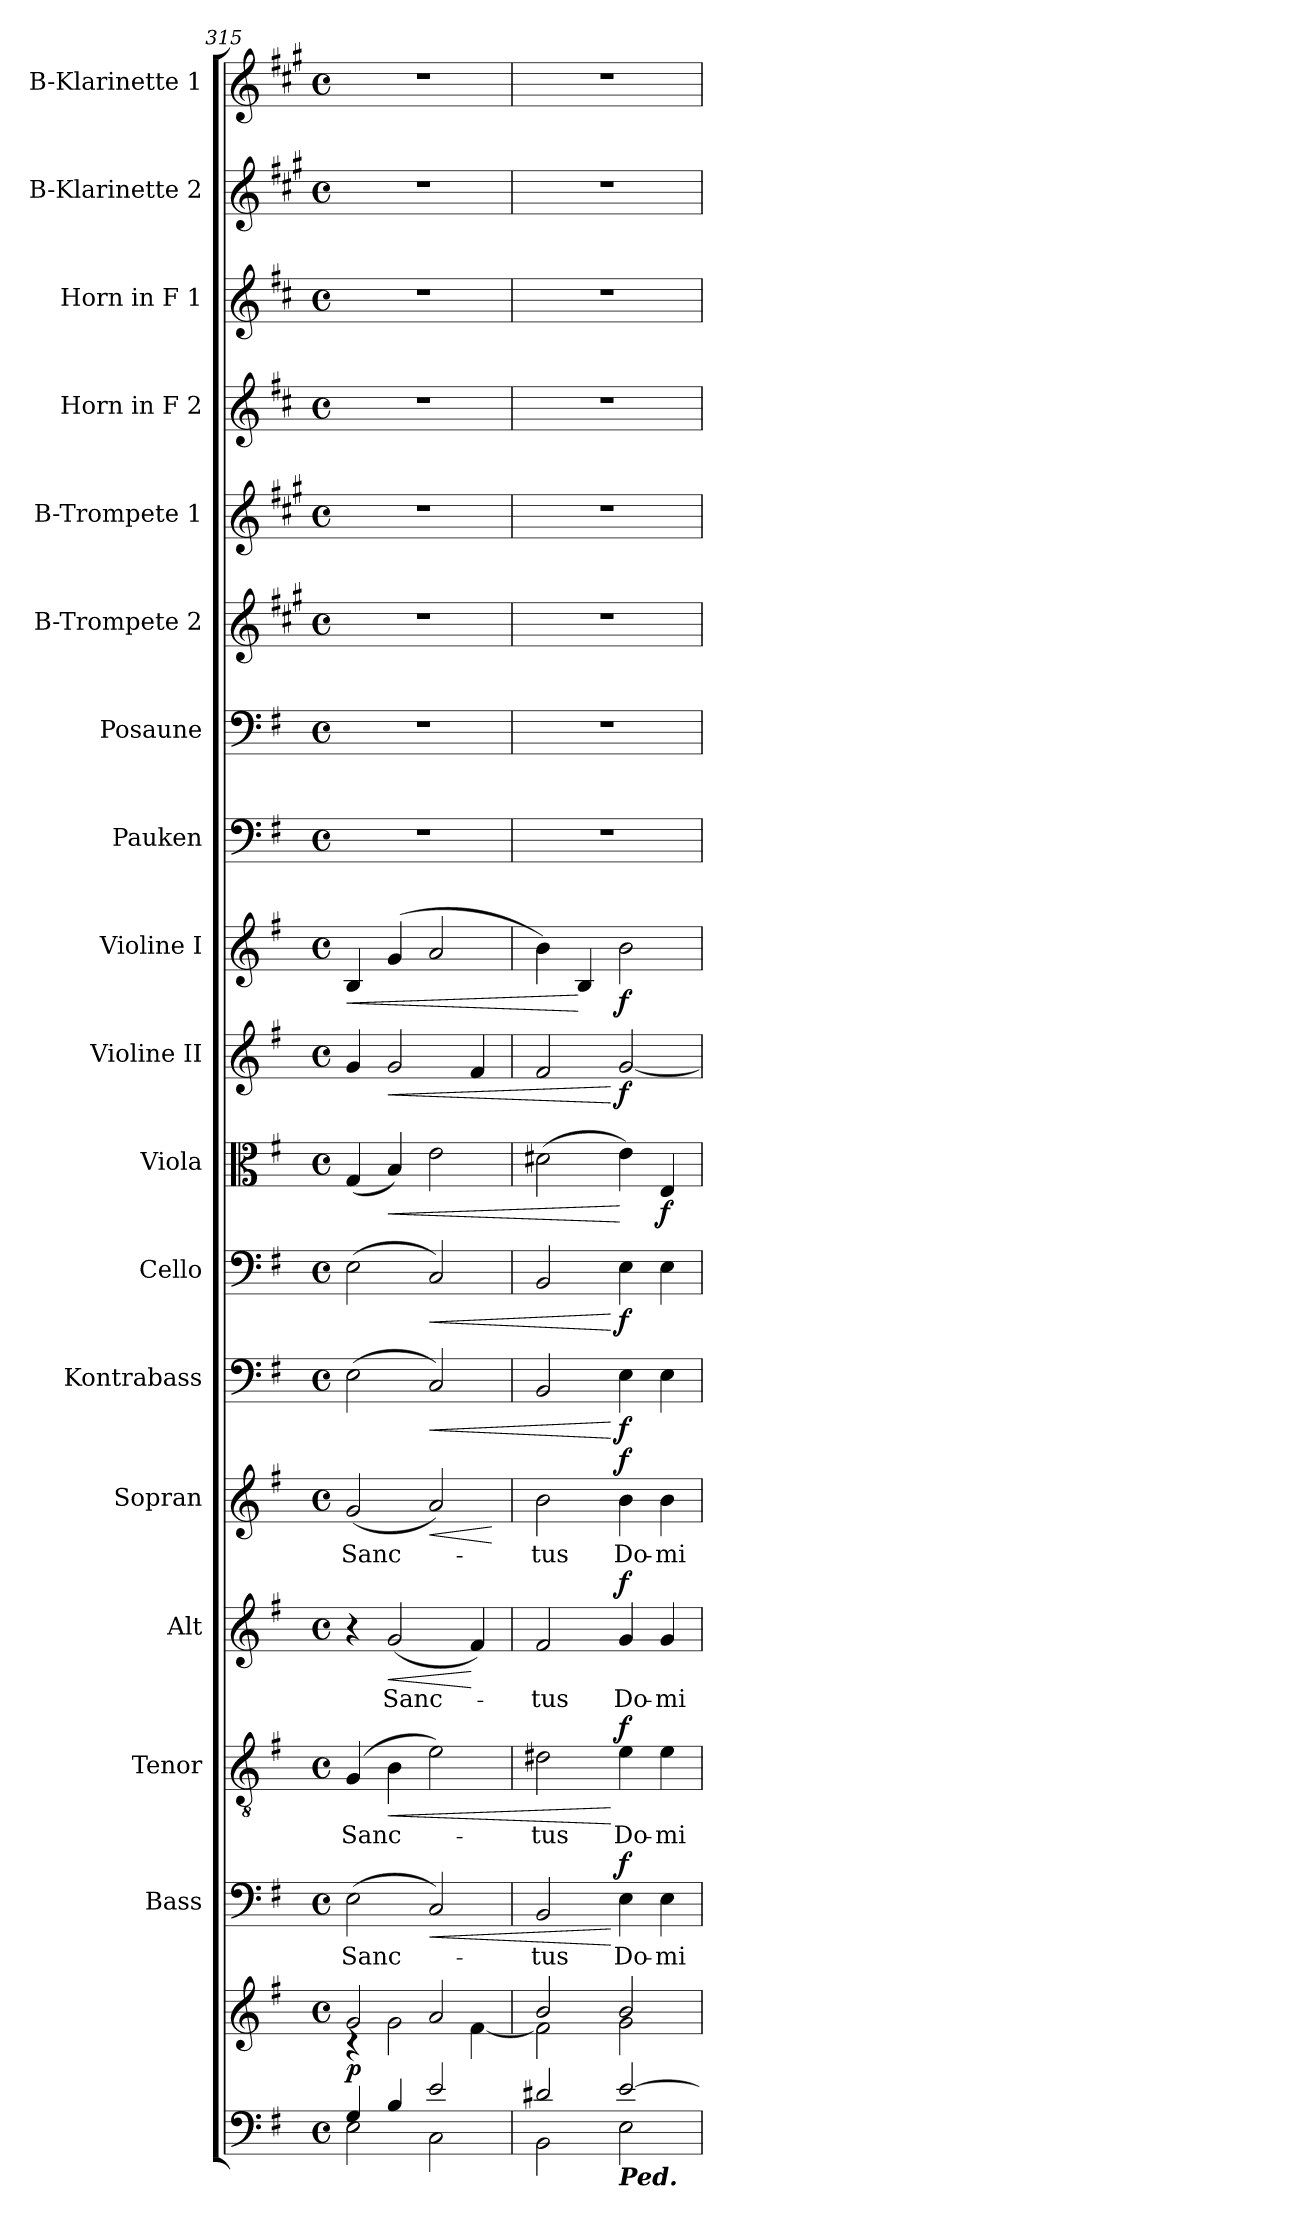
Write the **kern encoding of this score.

**kern	**kern	**dynam	**kern	**text	**dynam	**kern	**text	**dynam	**kern	**text	**dynam	**kern	**text	**dynam	**kern	**dynam	**kern	**dynam	**kern	**dynam	**kern	**dynam	**kern	**dynam	**kern	**kern	**kern	**kern	**kern	**kern	**kern	**kern
*part18	*part18	*part18	*part17	*part17	*part17	*part16	*part16	*part16	*part15	*part15	*part15	*part14	*part14	*part14	*part13	*part13	*part12	*part12	*part11	*part11	*part10	*part10	*part9	*part9	*part8	*part7	*part6	*part5	*part4	*part3	*part2	*part1
*staff19	*staff18	*staff18/19	*staff17	*staff17	*staff17	*staff16	*staff16	*staff16	*staff15	*staff15	*staff15	*staff14	*staff14	*staff14	*staff13	*staff13	*staff12	*staff12	*staff11	*staff11	*staff10	*staff10	*staff9	*staff9	*staff8	*staff7	*staff6	*staff5	*staff4	*staff3	*staff2	*staff1
*	*	*	*I"Bass	*	*	*I"Tenor	*	*	*I"Alt	*	*	*I"Sopran	*	*	*I"Kontrabass	*	*I"Cello	*	*I"Viola	*	*I"Violine II	*	*I"Violine I	*	*I"Pauken	*I"Posaune	*I"B-Trompete 2	*I"B-Trompete 1	*I"Horn in F 2	*I"Horn in F 1	*I"B-Klarinette 2	*I"B-Klarinette 1
*	*	*	*I'B.	*	*	*I'T.	*	*	*I'A.	*	*	*I'S.	*	*	*I'Kb.	*	*	*	*I'Vla.	*	*I'Vl. II	*	*I'Vl. I	*	*I'Pk.	*I'Pos.	*I'B Trp. 2	*I'B Trp. 1	*	*	*I'B Kl. 2	*I'B Kl. 1
*clefF4	*clefG2	*	*clefF4	*	*	*clefGv2	*	*	*clefG2	*	*	*clefG2	*	*	*clefF4	*	*clefF4	*	*clefC3	*	*clefG2	*	*clefG2	*	*clefF4	*clefF4	*clefG2	*clefG2	*clefG2	*clefG2	*clefG2	*clefG2
*	*	*	*	*	*	*	*	*	*	*	*	*	*	*	*ITrd7c12	*	*	*	*	*	*	*	*	*	*	*	*ITrd1c2	*ITrd1c2	*ITrd4c7	*ITrd4c7	*ITrd1c2	*ITrd1c2
*k[f#]	*k[f#]	*	*k[f#]	*	*	*k[f#]	*	*	*k[f#]	*	*	*k[f#]	*	*	*k[f#]	*	*k[f#]	*	*k[f#]	*	*k[f#]	*	*k[f#]	*	*k[f#]	*k[f#]	*k[f#]	*k[f#]	*k[f#]	*k[f#]	*k[f#]	*k[f#]
*G:	*G:	*	*G:	*	*	*G:	*	*	*G:	*	*	*G:	*	*	*G:	*	*G:	*	*G:	*	*G:	*	*G:	*	*G:	*G:	*G:	*G:	*G:	*G:	*G:	*G:
*M4/4	*M4/4	*	*M4/4	*	*	*M4/4	*	*	*M4/4	*	*	*M4/4	*	*	*M4/4	*	*M4/4	*	*M4/4	*	*M4/4	*	*M4/4	*	*M4/4	*M4/4	*M4/4	*M4/4	*M4/4	*M4/4	*M4/4	*M4/4
*met(c)	*met(c)	*	*met(c)	*	*	*met(c)	*	*	*met(c)	*	*	*met(c)	*	*	*met(c)	*	*met(c)	*	*met(c)	*	*met(c)	*	*met(c)	*	*met(c)	*met(c)	*met(c)	*met(c)	*met(c)	*met(c)	*met(c)	*met(c)
=315	=315	=315	=315	=315	=315	=315	=315	=315	=315	=315	=315	=315	=315	=315	=315	=315	=315	=315	=315	=315	=315	=315	=315	=315	=315	=315	=315	=315	=315	=315	=315	=315
*^	*^	*	*	*	*	*	*	*	*	*	*	*	*	*	*	*	*	*	*	*	*	*	*	*	*	*	*	*	*	*	*	*
!	!	!	!	!LO:DY:b	!	!LO:LY:b	!	!	!LO:LY:b	!	!	!	!	!	!LO:LY:b	!	!	!	!	!	!	!	!	!	!	!LO:HP:b	!	!	!	!	!	!	!	!
4G/	2E\	2g/	4rB	p	(>2E\	Sanc-	.	(4G/	Sanc-	.	4r	.	.	(<2g/	Sanc-	.	(>2EE\	.	(>2E\	.	(<4G/	.	4g/	.	4B/	<	1r	1r	1r	1r	1r	1r	1r	1r
!	!	!	!	!	!	!	!	!	!	!LO:HP:b	!	!LO:LY:b	!LO:HP:b	!	!	!	!	!	!	!	!	!LO:HP:b	!	!LO:HP:b	!	!	!	!	!	!	!	!	!	!
4B/	.	.	2g\	.	.	.	.	4B\	.	<	(<2g/	Sanc-	<	.	.	.	.	.	.	.	4B/)	<	2g/	<	(4g/	.	.	.	.	.	.	.	.	.
!	!	!	!	!	!	!	!LO:HP:b	!	!	!	!	!	!	!	!	!LO:HP:b	!	!LO:HP:b	!	!LO:HP:b	!	!	!	!	!	!	!	!	!	!	!	!	!	!
2e/	2C\	2a/	.	.	2C/)	.	<	2e\)	.	.	.	.	.	2a/)	.	<	2CC/)	<	2C/)	<	2e\	.	.	.	2a/	.	.	.	.	.	.	.	.	.
.	.	.	[<4f#\	.	.	.	.	.	.	.	4f#/)	.	[	.	.	.	.	.	.	.	.	.	4f#/	.	.	.	.	.	.	.	.	.	.	.
*v	*v	*	*	*	*	*	*	*	*	*	*	*	*	*	*	*	*	*	*	*	*	*	*	*	*	*	*	*	*	*	*	*	*	*
*	*v	*v	*	*	*	*	*	*	*	*	*	*	*	*	*	*	*	*	*	*	*	*	*	*	*	*	*	*	*	*	*	*	*
.	.	.	.	.	.	.	.	.	.	.	.	.	.	[	.	.	.	.	.	.	.	.	.	.	.	.	.	.	.	.	.	.
=316	=316	=316	=316	=316	=316	=316	=316	=316	=316	=316	=316	=316	=316	=316	=316	=316	=316	=316	=316	=316	=316	=316	=316	=316	=316	=316	=316	=316	=316	=316	=316	=316
*^	*^	*	*	*	*	*	*	*	*	*	*	*	*	*	*	*	*	*	*	*	*	*	*	*	*	*	*	*	*	*	*	*
!	!	!	!	!	!	!LO:LY:b	!	!	!LO:LY:b	!	!	!LO:LY:b	!	!	!LO:LY:b	!	!	!	!	!	!	!	!	!	!	!	!	!	!	!	!	!	!	!
2d#X/	2BB\	2b/	2f#\]	.	2BB/	-tus	.	2d#X\	-tus	.	2f#/	-tus	.	2b\	-tus	.	2BBB/	.	2BB/	.	(>2d#X\	.	2f#/	.	4b\)	.	1r	1r	1r	1r	1r	1r	1r	1r
.	.	.	.	.	.	.	.	.	.	.	.	.	.	.	.	.	.	.	.	.	.	.	.	.	4B/	[	.	.	.	.	.	.	.	.
!LO:TX:b:Bi:t=Ped.	!	!	!	!	!	!	!	!	!	!	!	!	!	!	!	!	!	!	!	!	!	!	!	!	!	!	!	!	!	!	!	!	!	!
!	!	!	!	!	!	!LO:LY:b	!LO:DY:n=1:a	!	!LO:LY:b	!LO:DY:n=1:a	!	!LO:LY:b	!LO:DY:a	!	!LO:LY:b	!LO:DY:a	!	!LO:DY:n=1:b	!	!LO:DY:n=1:b	!	!	!	!LO:DY:n=1:b	!	!LO:DY:b	!	!	!	!	!	!	!	!
[>2e/	2E\	2b/	2g\	.	4E\	Do-	[ f	4e\	Do-	[ f	4g/	Do-	f	4b\	Do-	f	4EE\	[ f	4E\	[ f	4e\)	[	[2g/	[ f	2b\	f	.	.	.	.	.	.	.	.
!	!	!	!	!	!	!LO:LY:b	!	!	!LO:LY:b	!	!	!LO:LY:b	!	!	!LO:LY:b	!	!	!	!	!	!	!LO:DY:b	!	!	!	!	!	!	!	!	!	!	!	!
.	.	.	.	.	4E\	-mi-	.	4e\	-mi-	.	4g/	-mi-	.	4b\	-mi-	.	4EE\	.	4E\	.	4E/	f	.	.	.	.	.	.	.	.	.	.	.	.
*v	*v	*	*	*	*	*	*	*	*	*	*	*	*	*	*	*	*	*	*	*	*	*	*	*	*	*	*	*	*	*	*	*	*	*
*	*v	*v	*	*	*	*	*	*	*	*	*	*	*	*	*	*	*	*	*	*	*	*	*	*	*	*	*	*	*	*	*	*	*
=	=	=	=	=	=	=	=	=	=	=	=	=	=	=	=	=	=	=	=	=	=	=	=	=	=	=	=	=	=	=	=	=
*-	*-	*-	*-	*-	*-	*-	*-	*-	*-	*-	*-	*-	*-	*-	*-	*-	*-	*-	*-	*-	*-	*-	*-	*-	*-	*-	*-	*-	*-	*-	*-	*-
